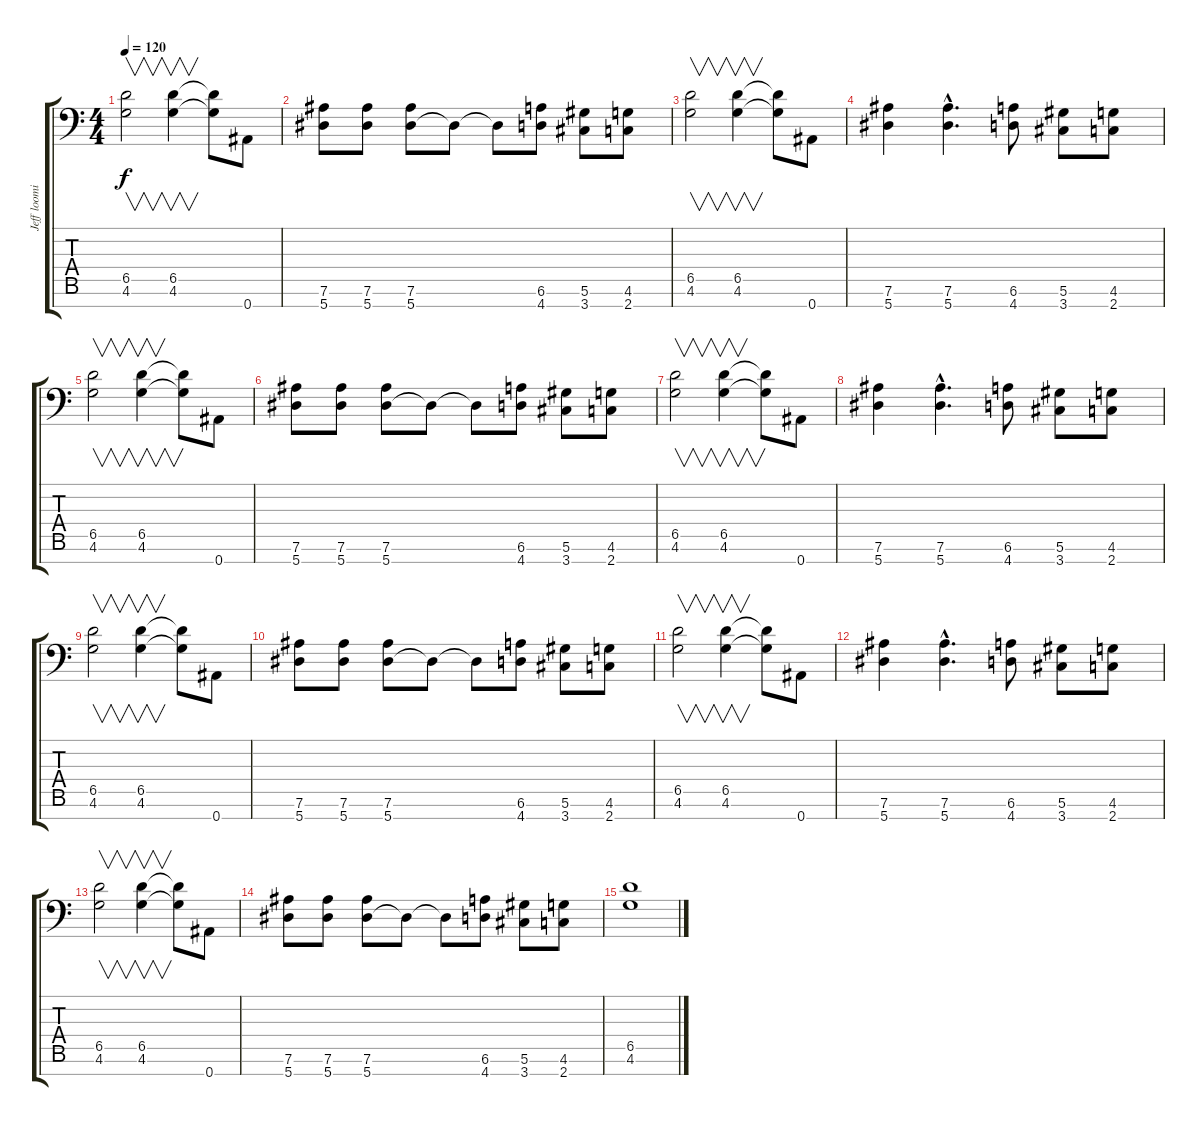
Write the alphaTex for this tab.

\track ("Jeff loomis" "Jeff loomi") {instrument distortionguitar}
\staff {score tabs}
\tuning (Eb4 Bb3 Gb3 Db3 Ab2 Eb2 Bb1) {hide}
\ts (4 4)
\tempo 120
\clef f4
\ks c
(6.5 4.6).2{v dy f} (6.5 4.6).4{v} (6.5{t} 4.6{t}).8 0.7.8 |
(7.6 5.7).8 (7.6 5.7).8 (7.6 5.7).8 5.7{t}.8 5.7{t}.8 (6.6 4.7).8 (5.6 3.7).8 (4.6 2.7).8 |
(6.5 4.6).2{v} (6.5 4.6).4{v} (6.5{t} 4.6{t}).8 0.7.8 |
(7.6 5.7).4 (7.6{hac} 5.7{hac}).4{d} (6.6 4.7).8 (5.6 3.7).8 (4.6 2.7).8 |
(6.5 4.6).2{v} (6.5 4.6).4{v} (6.5{t} 4.6{t}).8 0.7.8 |
(7.6 5.7).8 (7.6 5.7).8 (7.6 5.7).8 5.7{t}.8 5.7{t}.8 (6.6 4.7).8 (5.6 3.7).8 (4.6 2.7).8 |
(6.5 4.6).2{v} (6.5 4.6).4{v} (6.5{t} 4.6{t}).8 0.7.8 |
(7.6 5.7).4 (7.6{hac} 5.7{hac}).4{d} (6.6 4.7).8 (5.6 3.7).8 (4.6 2.7).8 |
(6.5 4.6).2{v} (6.5 4.6).4{v} (6.5{t} 4.6{t}).8 0.7.8 |
(7.6 5.7).8 (7.6 5.7).8 (7.6 5.7).8 5.7{t}.8 5.7{t}.8 (6.6 4.7).8 (5.6 3.7).8 (4.6 2.7).8 |
(6.5 4.6).2{v} (6.5 4.6).4{v} (6.5{t} 4.6{t}).8 0.7.8 |
(7.6 5.7).4 (7.6{hac} 5.7{hac}).4{d} (6.6 4.7).8 (5.6 3.7).8 (4.6 2.7).8 |
(6.5 4.6).2{v} (6.5 4.6).4{v} (6.5{t} 4.6{t}).8 0.7.8 |
(7.6 5.7).8 (7.6 5.7).8 (7.6 5.7).8 5.7{t}.8 5.7{t}.8 (6.6 4.7).8 (5.6 3.7).8 (4.6 2.7).8 |
(6.5 4.6).1
